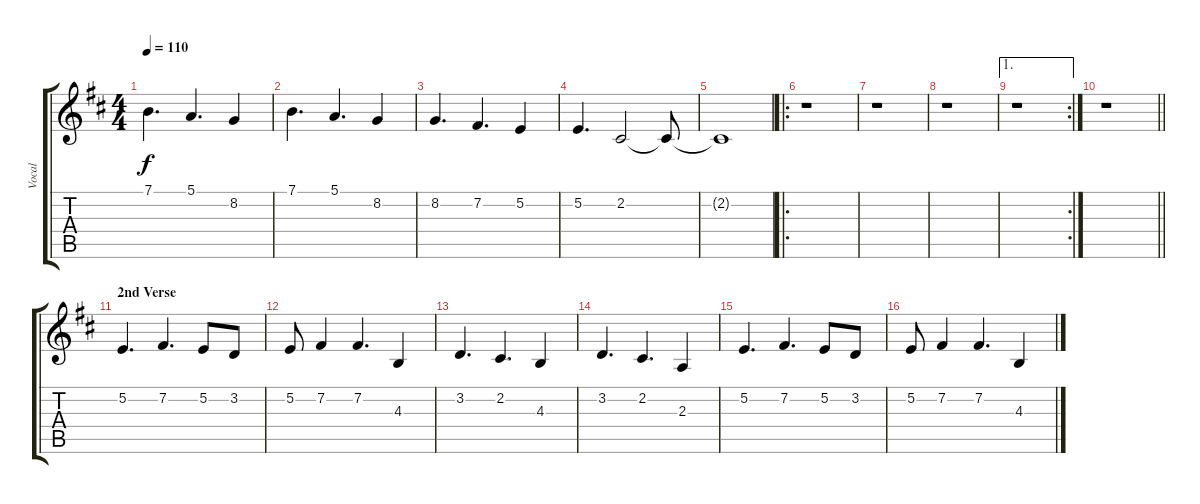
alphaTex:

\track ("Vocal" "Vocal") {instrument lead1square}
\staff {score tabs}
\tuning (E4 B3 G3 D3 A2 E2) {hide}
\ts (4 4)
\tempo 110
\clef g2
\ks d
7.1.4{d dy f} 5.1.4{d} 8.2.4 |
7.1.4{d} 5.1.4{d} 8.2.4 |
8.2.4{d} 7.2.4{d} 5.2.4 |
5.2.4{d} 2.2.2{volume 0} 2.2{t}.8 |
2.2{t}.1 |
\ro
r.1 |
r.1 |
r.1 |
\ae 1
\rc 2
r.1 |
\barLineRight lightlight
r.1 |
\section ("" "2nd Verse")
5.2.4{d volume 12} 7.2.4{d} 5.2.8 3.2.8 |
5.2.8 7.2.4 7.2.4{d} 4.3.4 |
3.2.4{d} 2.2.4{d} 4.3.4 |
3.2.4{d} 2.2.4{d} 2.3.4 |
5.2.4{d} 7.2.4{d} 5.2.8 3.2.8 |
5.2.8 7.2.4 7.2.4{d} 4.3.4
